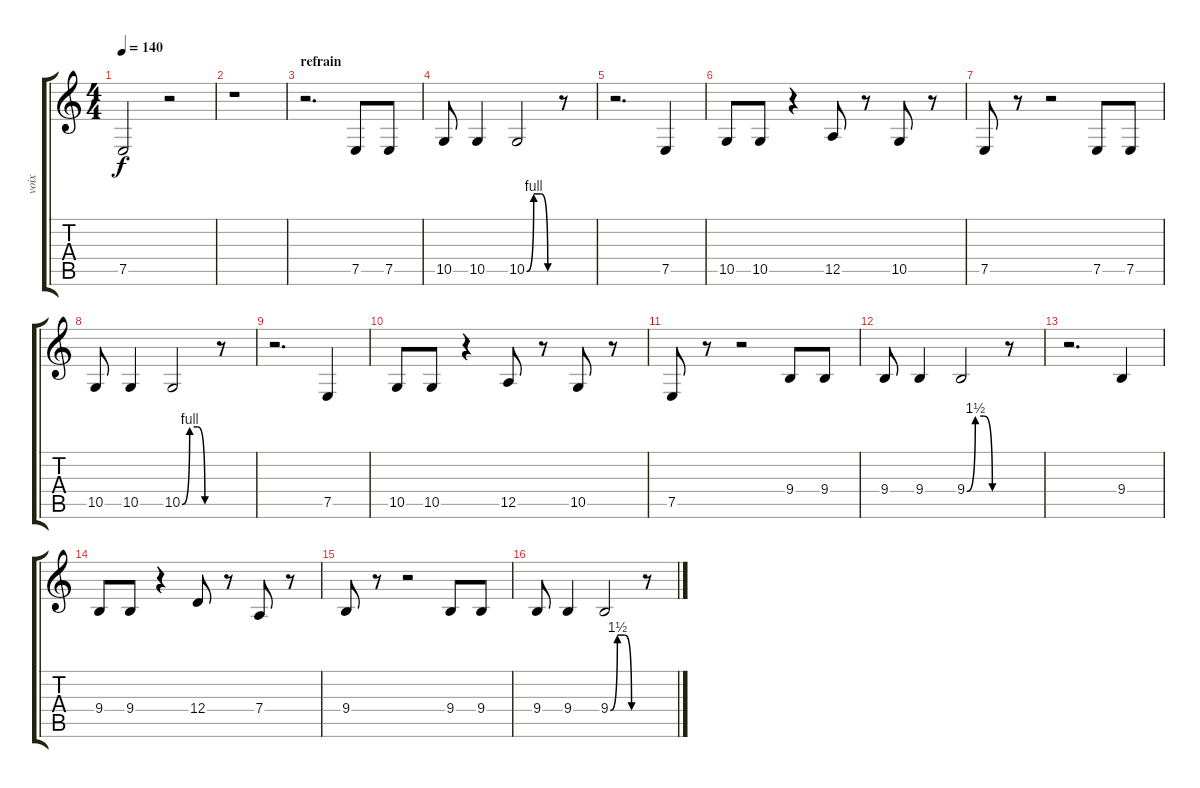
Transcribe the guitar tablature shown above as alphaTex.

\track ("voix" "voix") {instrument flute}
\staff {score tabs}
\tuning (E4 B3 G3 D3 A2 E2) {hide}
\ts (4 4)
\tempo 140
\clef g2
\ks c
7.5{t}.2{dy f} r.2 |
r.1 |
\section ("" "refrain")
r.2{d} 7.5.8 7.5.8 |
10.5.8 10.5.4 10.5{be (custom 0 0 15 4 30 4 45 0 60 0)}.2 r.8 |
r.2{d} 7.5.4 |
10.5.8 10.5.8 r.4 12.5.8 r.8 10.5.8 r.8 |
7.5.8 r.8 r.2 7.5.8 7.5.8 |
10.5.8 10.5.4 10.5{be (custom 0 0 15 4 30 4 45 0 60 0)}.2 r.8 |
r.2{d} 7.5.4 |
10.5.8 10.5.8 r.4 12.5.8 r.8 10.5.8 r.8 |
7.5.8 r.8 r.2 9.4.8 9.4.8 |
9.4.8 9.4.4 9.4{be (custom 0 0 15 6 30 6 45 0 60 0)}.2 r.8 |
r.2{d} 9.4.4 |
9.4.8 9.4.8 r.4 12.4.8 r.8 7.4.8 r.8 |
9.4.8 r.8 r.2 9.4.8 9.4.8 |
9.4.8 9.4.4 9.4{be (custom 0 0 15 6 30 6 45 0 60 0)}.2 r.8
